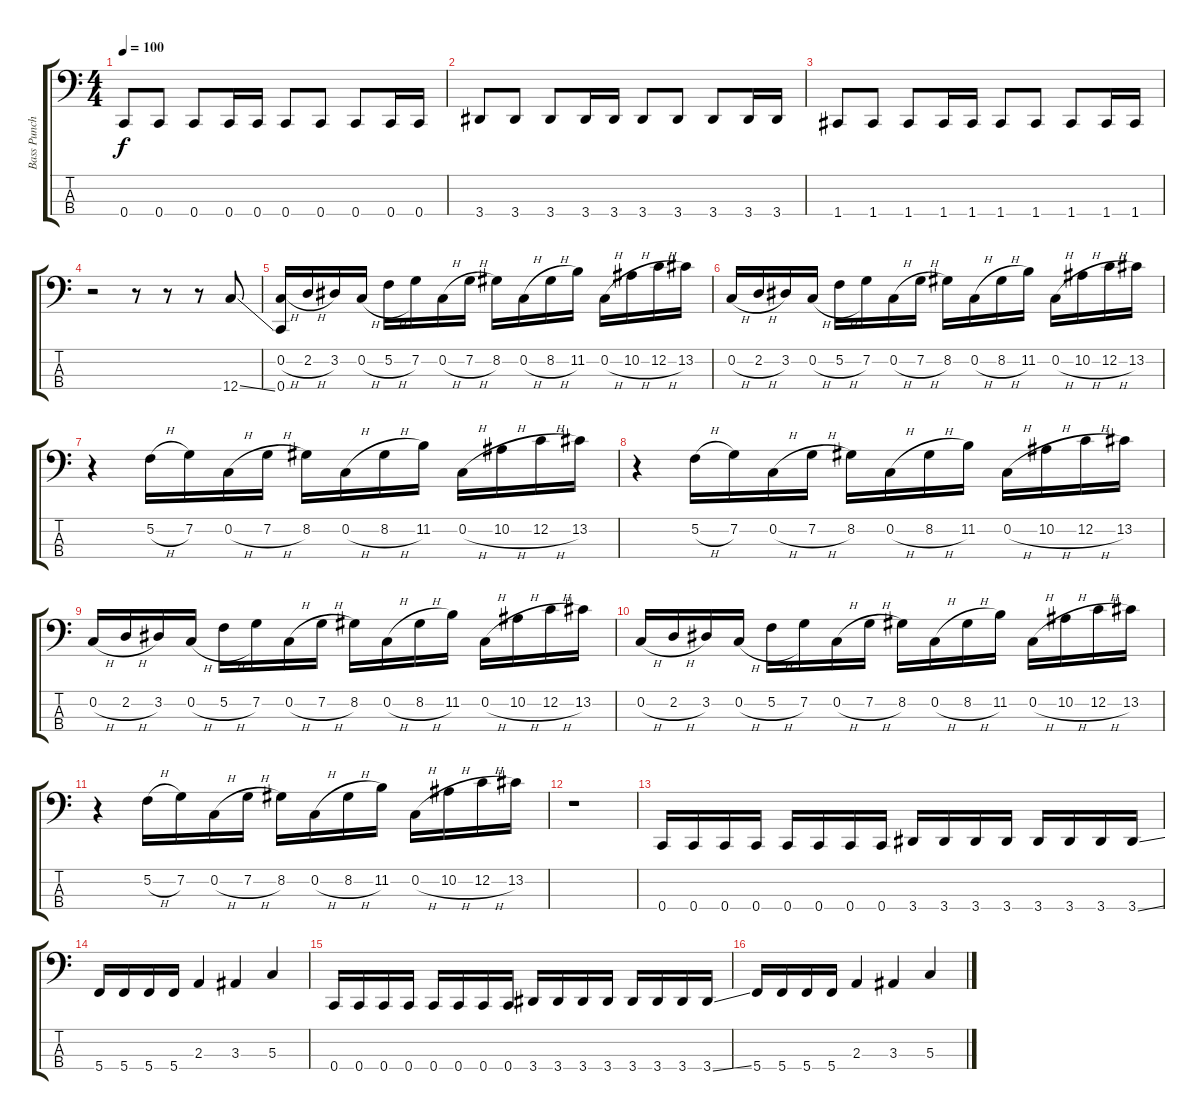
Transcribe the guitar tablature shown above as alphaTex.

\track ("Bass Punch" "Bass Punch") {instrument slapbass2}
\staff {score tabs}
\tuning (F2 C2 G1 C1) {hide}
\ts (4 4)
\tempo 100
\clef f4
\ks c
0.4.8{dy f} 0.4.8 0.4.8 0.4.16 0.4.16 0.4.8 0.4.8 0.4.8 0.4.16 0.4.16 |
3.4.8 3.4.8 3.4.8 3.4.16 3.4.16 3.4.8 3.4.8 3.4.8 3.4.16 3.4.16 |
1.4.8 1.4.8 1.4.8 1.4.16 1.4.16 1.4.8 1.4.8 1.4.8 1.4.16 1.4.16 |
r.2 r.8 r.8 r.8 12.4{ss}.8 |
(0.2{h} 0.4).16 2.2{h}.16 3.2.16 0.2{h}.16 5.2{h}.16 7.2.16 0.2{h}.16 7.2{h}.16 8.2.16 0.2{h}.16 8.2{h}.16 11.2.16 0.2{h}.16 10.2{h}.16 12.2{h}.16 13.2.16 |
0.2{h}.16 2.2{h}.16 3.2.16 0.2{h}.16 5.2{h}.16 7.2.16 0.2{h}.16 7.2{h}.16 8.2.16 0.2{h}.16 8.2{h}.16 11.2.16 0.2{h}.16 10.2{h}.16 12.2{h}.16 13.2.16 |
r.4 5.2{h}.16 7.2.16 0.2{h}.16 7.2{h}.16 8.2.16 0.2{h}.16 8.2{h}.16 11.2.16 0.2{h}.16 10.2{h}.16 12.2{h}.16 13.2.16 |
r.4 5.2{h}.16 7.2.16 0.2{h}.16 7.2{h}.16 8.2.16 0.2{h}.16 8.2{h}.16 11.2.16 0.2{h}.16 10.2{h}.16 12.2{h}.16 13.2.16 |
0.2{h}.16 2.2{h}.16 3.2.16 0.2{h}.16 5.2{h}.16 7.2.16 0.2{h}.16 7.2{h}.16 8.2.16 0.2{h}.16 8.2{h}.16 11.2.16 0.2{h}.16 10.2{h}.16 12.2{h}.16 13.2.16 |
0.2{h}.16 2.2{h}.16 3.2.16 0.2{h}.16 5.2{h}.16 7.2.16 0.2{h}.16 7.2{h}.16 8.2.16 0.2{h}.16 8.2{h}.16 11.2.16 0.2{h}.16 10.2{h}.16 12.2{h}.16 13.2.16 |
r.4 5.2{h}.16 7.2.16 0.2{h}.16 7.2{h}.16 8.2.16 0.2{h}.16 8.2{h}.16 11.2.16 0.2{h}.16 10.2{h}.16 12.2{h}.16 13.2.16 |
r.1 |
0.4.16 0.4.16 0.4.16 0.4.16 0.4.16 0.4.16 0.4.16 0.4.16 3.4.16 3.4.16 3.4.16 3.4.16 3.4.16 3.4.16 3.4.16 3.4{ss}.16 |
5.4.16 5.4.16 5.4.16 5.4.16 2.3.4 3.3.4 5.3.4 |
0.4.16 0.4.16 0.4.16 0.4.16 0.4.16 0.4.16 0.4.16 0.4.16 3.4.16 3.4.16 3.4.16 3.4.16 3.4.16 3.4.16 3.4.16 3.4{ss}.16 |
5.4.16 5.4.16 5.4.16 5.4.16 2.3.4 3.3.4 5.3.4
